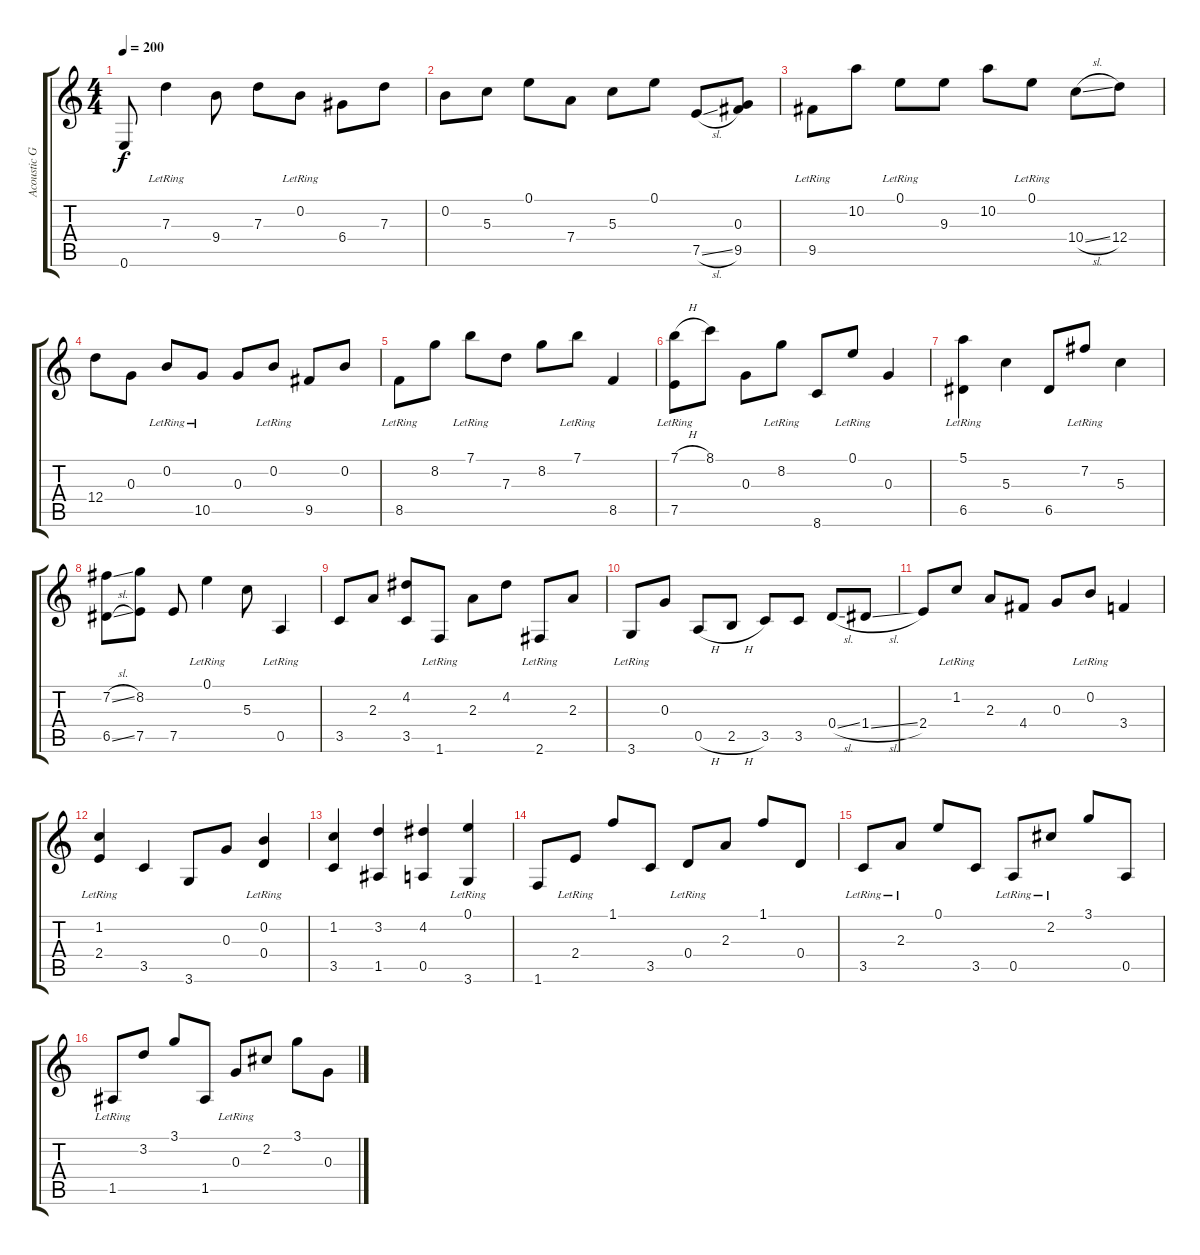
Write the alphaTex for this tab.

\track ("Acoustic Guitar" "Acoustic G") {instrument acousticguitarsteel}
\staff {score tabs}
\tuning (E4 B3 G3 D3 A2 E2) {hide}
\ts (4 4)
\tempo 200
\clef g2
\ks c
0.6.8{dy f} 7.3{lr}.4 9.4.8 7.3.8 0.2{lr}.8 6.4.8 7.3.8 |
0.2.8 5.3.8 0.1.8 7.4.8 5.3.8 0.1.8 7.5{sl}.8 (0.3 9.5).8 |
9.5{lr}.8 10.2.8 0.1{lr}.8 9.3.8 10.2.8 0.1{lr}.8 10.4{sl}.8 12.4.8 |
12.4.8 0.3.8 0.2{lr}.8 10.5{lr}.8 0.3.8 0.2{lr}.8 9.5.8 0.2.8 |
8.5{lr}.8 8.2.8 7.1{lr}.8 7.3.8 8.2.8 7.1{lr}.8 8.5.4 |
(7.1{h} 7.5{lr}).8 8.1.8 0.3.8 8.2{lr}.8 8.6.8 0.1{lr}.8 0.3.4 |
(5.1{lr} 6.5{lr}).4 5.3.4 6.5.8 7.2{lr}.8 5.3.4 |
(7.2{sl} 6.5{sl}).8 (8.2 7.5).8 7.5.8 0.1{lr}.4 5.3.8 0.5{lr}.4 |
3.5.8 2.3.8 (4.2 3.5).8 1.6{lr}.8 2.3.8 4.2.8 2.6{lr}.8 2.3.8 |
3.6{lr}.8 0.3.8 0.5{h}.8 2.5{h}.8 3.5.8 3.5.8 0.4{sl}.8 1.4{sl}.8 |
2.4.8 1.2{lr}.8 2.3.8 4.4.8 0.3.8 0.2{lr}.8 3.4.4 |
(1.2{lr} 2.4).4 3.5.4 3.6.8 0.3.8 (0.2{lr} 0.4).4 |
(1.2 3.5).4 (3.2 1.5).4 (4.2 0.5).4 (0.1{lr} 3.6).4 |
1.6.8 2.4{lr}.8 1.1.8 3.5.8 0.4{lr}.8 2.3.8 1.1.8 0.4.8 |
3.5{lr}.8 2.3{lr}.8 0.1.8 3.5.8 0.5{lr}.8 2.2{lr}.8 3.1.8 0.5.8 |
1.5{lr}.8 3.2.8 3.1.8 1.5.8 0.3{lr}.8 2.2.8 3.1.8 0.3.8
